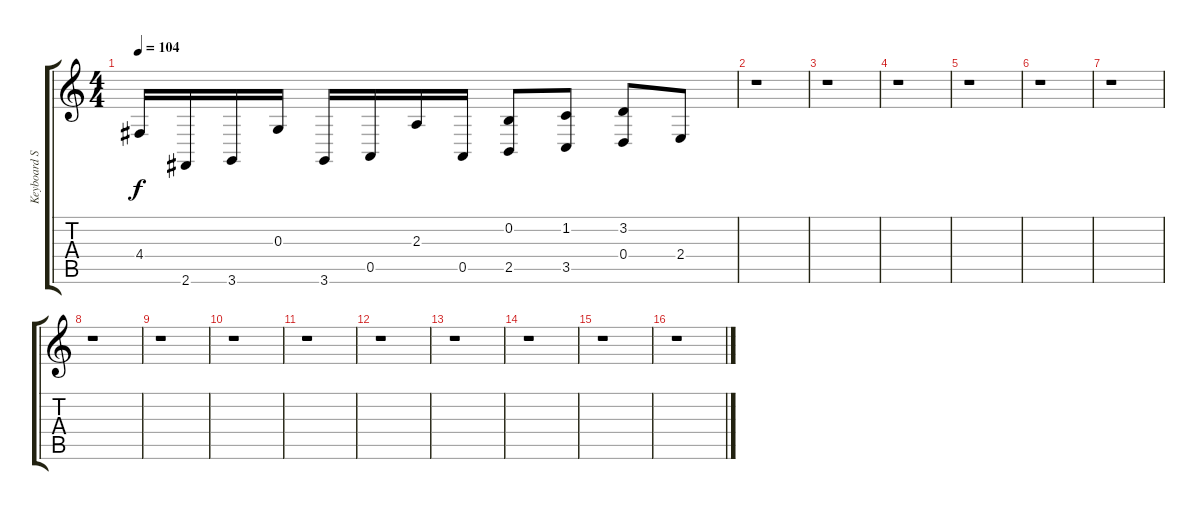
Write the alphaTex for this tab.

\track ("Keyboard Solo" "Keyboard S") {instrument brightacousticpiano}
\staff {score tabs}
\tuning (E4 B3 G3 D3 A2 E2) {hide}
\ts (4 4)
\tempo 104
\clef g2
\ks c
4.4.16{dy f} 2.6.16 3.6.16 0.3.16 3.6.16 0.5.16 2.3.16 0.5.16 (0.2 2.5).8 (1.2 3.5).8 (3.2 0.4).8 2.4.8 |
r.1 |
r.1 |
r.1 |
r.1 |
r.1 |
r.1 |
r.1 |
r.1 |
r.1 |
r.1 |
r.1 |
r.1 |
r.1 |
r.1 |
r.1
